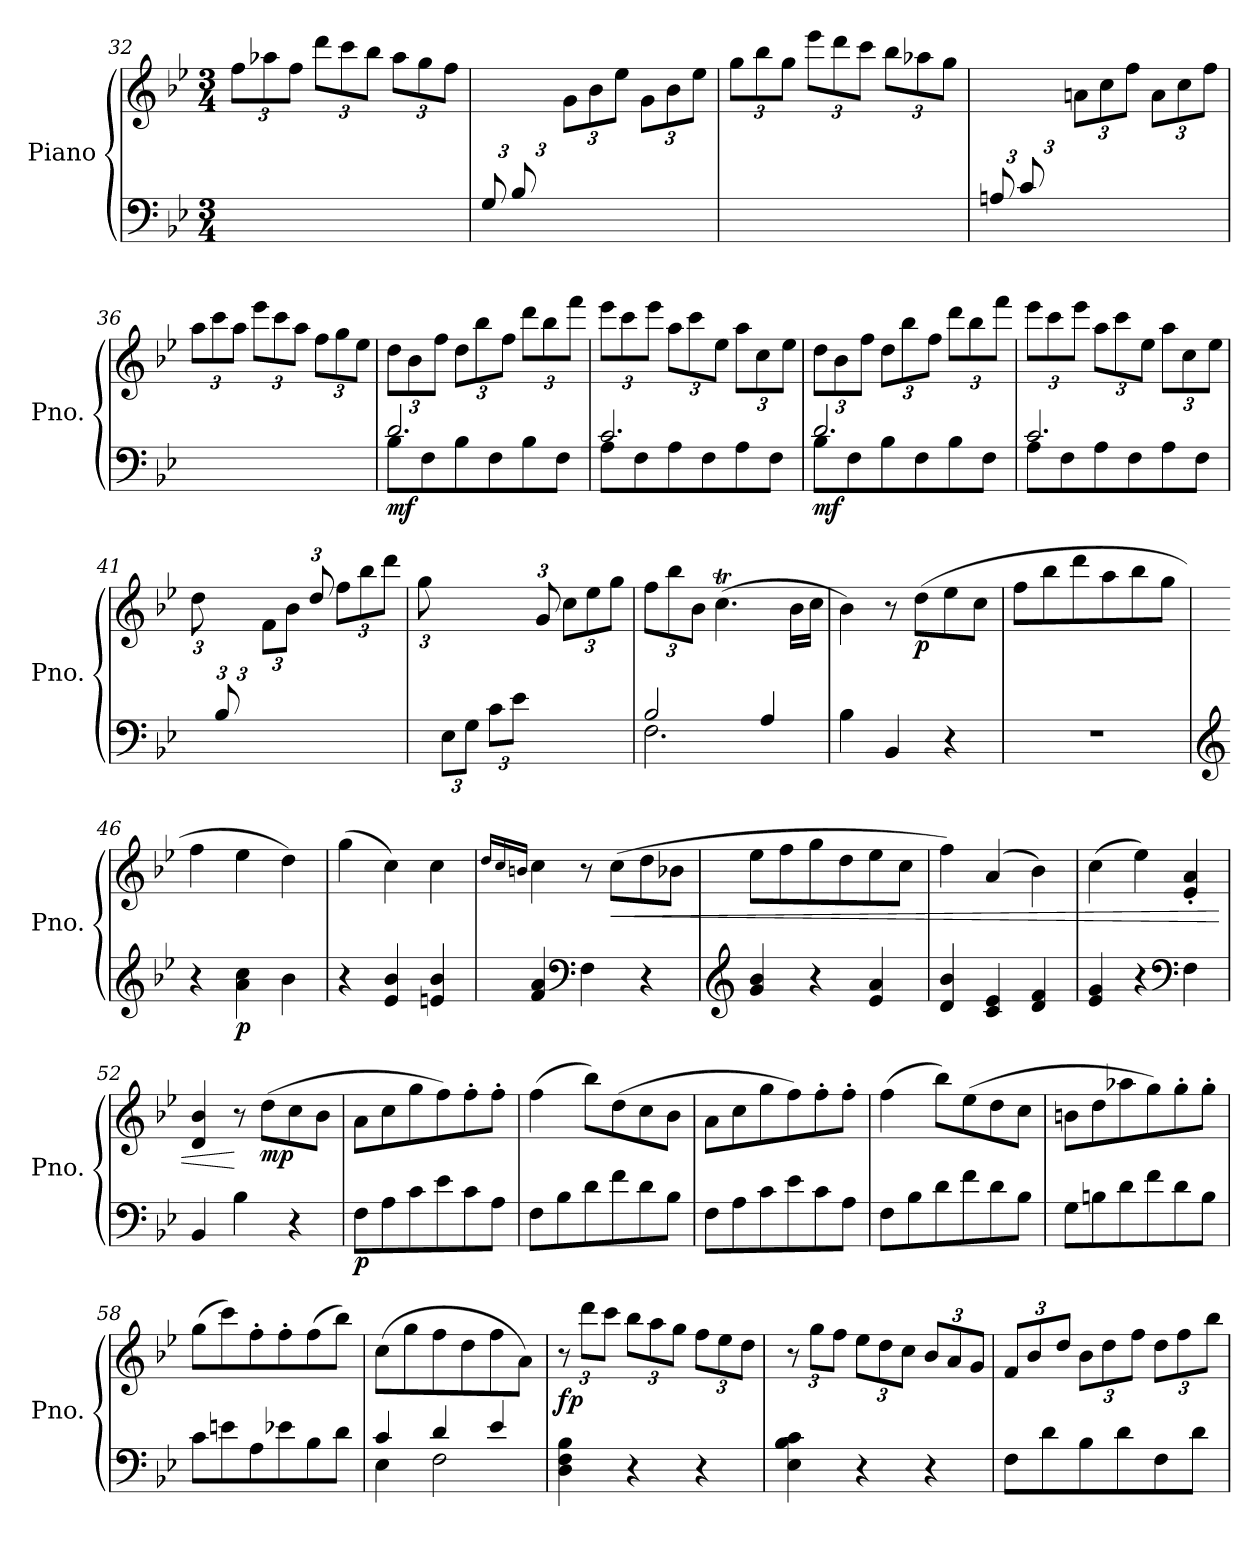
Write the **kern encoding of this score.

**kern	**kern	**dynam
*part1	*part1	*part1
*staff2	*staff1	*staff1/2
*I"Piano	*	*
*I'Pno.	*	*
!!LO:PB:g=z
*clefF4	*clefG2	*
*k[b-e-]	*k[b-e-]	*
*M3/4	*M3/4	*
*	*Xbrackettup	*
=32	=32	=32
2.ryy	12ff\L	.
.	12aa-X\	.
.	12ff\J	.
.	12ddd\L	.
.	12ccc\	.
.	12bb-\J	.
.	12aa-\L	.
.	12gg\	.
.	12ff\J	.
=33	=33	=33
*Xbrackettup	*	*
*	*^	*
12G/L	4ryy	6ryy	.
12B-/	.	.	.
12ryy	.	12e-\J	.
4ryy	12g\L	4ryy	.
.	12b-\	.	.
.	12ee-\J	.	.
4ryy	4ryy	12g\L	.
.	.	12b-\	.
.	.	12ee-\J	.
*	*v	*v	*
=34	=34	=34
2.ryy	12gg\L	.
.	12bb-\	.
.	12gg\J	.
.	12eee-\L	.
.	12ddd\	.
.	12ccc\J	.
.	12bb-\L	.
.	12aa-X\	.
.	12gg\J	.
=35	=35	=35
*	*^	*
12An/L	4ryy	6ryy	.
12c/	.	.	.
12ryy	.	12f\J	.
4ryy	12an\L	4ryy	.
.	12cc\	.	.
.	12ff\J	.	.
4ryy	4ryy	12a\L	.
.	.	12cc\	.
.	.	12ff\J	.
*	*v	*v	*
!!LO:LB:g=z
=36	=36	=36
2.ryy	12aa\L	.
.	12ccc\	.
.	12aa\J	.
.	12eee-\L	.
.	12ccc\	.
.	12aa\J	.
.	12ff\L	.
.	12gg\	.
.	12ee-\J	.
=37	=37	=37
*^	*	*
!	!	!	!LO:DY:b=2
2.d/	8B-\L	12dd\L	mf
.	.	12b-\	.
.	8F\	.	.
.	.	12ff\J	.
.	8B-\	12dd\L	.
.	.	12bb-\	.
.	8F\	.	.
.	.	12ff\J	.
.	8B-\	12ddd\L	.
.	.	12bb-\	.
.	8F\J	.	.
.	.	12fff\J	.
=38	=38	=38	=38
2.c/	8A\L	12eee-\L	.
.	.	12ccc\	.
.	8F\	.	.
.	.	12eee-\J	.
.	8A\	12aa\L	.
.	.	12ccc\	.
.	8F\	.	.
.	.	12ee-\J	.
.	8A\	12aa\L	.
.	.	12cc\	.
.	8F\J	.	.
.	.	12ee-\J	.
!!LO:LB:g=z
=39	=39	=39	=39
!	!	!	!LO:DY:b=2
2.d/	8B-\L	12dd\L	mf
.	.	12b-\	.
.	8F\	.	.
.	.	12ff\J	.
.	8B-\	12dd\L	.
.	.	12bb-\	.
.	8F\	.	.
.	.	12ff\J	.
.	8B-\	12ddd\L	.
.	.	12bb-\	.
.	8F\J	.	.
.	.	12fff\J	.
=40	=40	=40	=40
2.c/	8A\L	12eee-\L	.
.	.	12ccc\	.
.	8F\	.	.
.	.	12eee-\J	.
.	8A\	12aa\L	.
.	.	12ccc\	.
.	8F\	.	.
.	.	12ee-\J	.
.	8A\	12aa\L	.
.	.	12cc\	.
.	8F\J	.	.
.	.	12ee-\J	.
*v	*v	*	*
=41	=41	=41
*	*^	*
12ryy	12dd\	6ryy	.
12B-/L	4ryy	.	.
4ryy	.	12d\J	.
.	.	12f\L	.
.	12ryy	12b-\J	.
12ryy	12dd/	3ryy	.
4ryy	12ff\L	.	.
.	12bb-\	.	.
.	12ddd\J	.	.
*	*v	*v	*
=42	=42	=42
12ryy	12gg\	.
12E-\L	4ryy	.
12G\J	.	.
12c\L	.	.
12e-\J	12ryy	.
12ryy	12g/	.
4ryy	12cc\L	.
.	12ee-\	.
.	12gg\J	.
!!LO:LB:g=z
=43	=43	=43
*^	*	*
2B-/	2.F\	12ff\L	.
.	.	12bb-\	.
.	.	12b-\J	.
.	.	(>4.ccT\	.
4A/	.	.	.
.	.	16b-\LL	.
.	.	16cc\JJ	.
*v	*v	*	*
=44	=44	=44
4B-\	4b-\)	.
4BB-/	8r	.
!	!	!LO:DY:b
.	(>8dd\L	p
4r	8ee-\	.
.	8cc\J	.
=45	=45	=45
2.r	8ff\L	.
.	8bb-\	.
.	8ddd\	.
.	8aa\	.
.	8bb-\	.
.	8gg\J	.
=46	=46	=46
*clefG2	*	*
4r	4ff\	.
!	!	!LO:DY:b=2
4a\ 4cc\	4ee-\	p
4b-\	4dd\)	.
=47	=47	=47
4r	(>4gg\	.
4e-/ 4b-/	4cc\)	.
4en/ 4b-/	4cc\	.
=48	=48	=48
.	16qdd/LL	.
.	16qcc/	.
.	16qbn/JJ	.
4f/ 4a/	4cc\	.
*clefF4	*	*
4F\	8r	.
!	!	!LO:HP:b
.	(>8cc\L	<
4r	8dd\	.
.	8b-X\J	.
=49	=49	=49
*clefG2	*	*
4g/ 4b-/	8ee-\L	.
.	8ff\	.
4r	8gg\	.
.	8dd\	.
4e-/ 4a/	8ee-\	.
.	8cc\J	.
!!LO:LB:g=z
=50	=50	=50
4d/ 4b-/	4ff\)	.
4c/ 4e-/	(>4a/	.
4d/ 4f/	4b-\)	.
=51	=51	=51
4e-/ 4g/	(>4cc\	.
4r	4ee-\)	.
*clefF4	*	*
4F\	4e-/' 4a/'	.
=52	=52	=52
4BB-/	4d/ 4b-/	.
4B-\	8r	[
!	!	!LO:DY:b
.	(>8dd\L	mp
4r	8cc\	.
.	8b-\J	.
=53	=53	=53
!	!	!LO:DY:b=2
8F\L	8a\L	p
8A\	8cc\	.
8c\	8gg\	.
8e-\	8ff\)	.
8c\	8ff'\	.
8A\J	8ff'\J	.
=54	=54	=54
8F\L	(>4ff\	.
8B-\	.	.
8d\	8bb-\L)	.
8f\	(>8dd\	.
8d\	8cc\	.
8B-\J	8b-\J	.
=55	=55	=55
8F\L	8a\L	.
8A\	8cc\	.
8c\	8gg\	.
8e-\	8ff\)	.
8c\	8ff'\	.
8A\J	8ff'\J	.
=56	=56	=56
8F\L	(>4ff\	.
8B-\	.	.
8d\	8bb-\L)	.
8f\	(>8ee-\	.
8d\	8dd\	.
8B-\J	8cc\J	.
!!LO:LB:g=z
=57	=57	=57
8G\L	8bn\L	.
8Bn\	8dd\	.
8d\	8aa-X\	.
8f\	8gg\)	.
8d\	8gg'\	.
8B\J	8gg'\J	.
=58	=58	=58
8c\L	(>8gg\L	.
8en\	8ccc\)	.
8A\	8ff'\	.
8e-X\	8ff'\	.
8B-\	(>8ff\	.
8d\J	8bb-\J)	.
=59	=59	=59
*^	*	*
4c/	4E-\	(>8cc\L	.
.	.	8gg\	.
4d/	2F\	8ff\	.
.	.	8dd\	.
4e-/	.	8ff\	.
.	.	8a\J)	.
*v	*v	*	*
=60	=60	=60
!	!	!LO:DY:b
4D\ 4F\ 4B-\	12r	fp
.	12ddd\L	.
.	12ccc\J	.
4r	12bb-\L	.
.	12aa\	.
.	12gg\J	.
4r	12ff\L	.
.	12ee-\	.
.	12dd\J	.
=61	=61	=61
4E-\ 4B-\ 4c\	12r	.
.	12gg\L	.
.	12ff\J	.
4r	12ee-\L	.
.	12dd\	.
.	12cc\J	.
4r	12b-/L	.
.	12a/	.
.	12g/J	.
!!LO:PB:g=z
=62	=62	=62
8F\L	12f/L	.
.	12b-/	.
8d\	.	.
.	12dd/J	.
8B-\	12b-\L	.
.	12dd\	.
8d\	.	.
.	12ff\J	.
8F\	12dd\L	.
.	12ff\	.
8d\J	.	.
.	12bb-\J	.
=	=	=
*-	*-	*-
